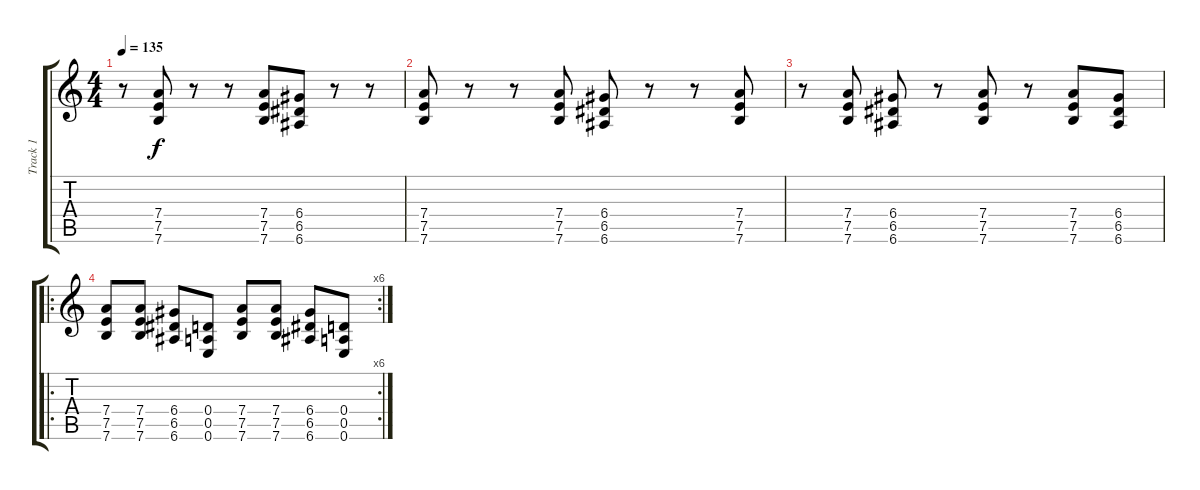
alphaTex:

\track ("Track 1" "Track 1") {instrument distortionguitar}
\staff {score tabs}
\tuning (E4 B3 G3 D3 A2 E2) {hide}
\ts (4 4)
\tempo 135
\clef g2
\ks c
r.8{dy f} (7.4 7.5 7.6).8 r.8 r.8 (7.4 7.5 7.6).8 (6.4 6.5 6.6).8 r.8 r.8 |
(7.4 7.5 7.6).8 r.8 r.8 (7.4 7.5 7.6).8 (6.4 6.5 6.6).8 r.8 r.8 (7.4 7.5 7.6).8 |
r.8 (7.4 7.5 7.6).8 (6.4 6.5 6.6).8 r.8 (7.4 7.5 7.6).8 r.8 (7.4 7.5 7.6).8 (6.4 6.5 6.6).8 |
\ro
\rc 6
(7.4 7.5 7.6).8 (7.4 7.5 7.6).8 (6.4 6.5 6.6).8 (0.4 0.5 0.6).8 (7.4 7.5 7.6).8 (7.4 7.5 7.6).8 (6.4 6.5 6.6).8 (0.4 0.5 0.6).8
